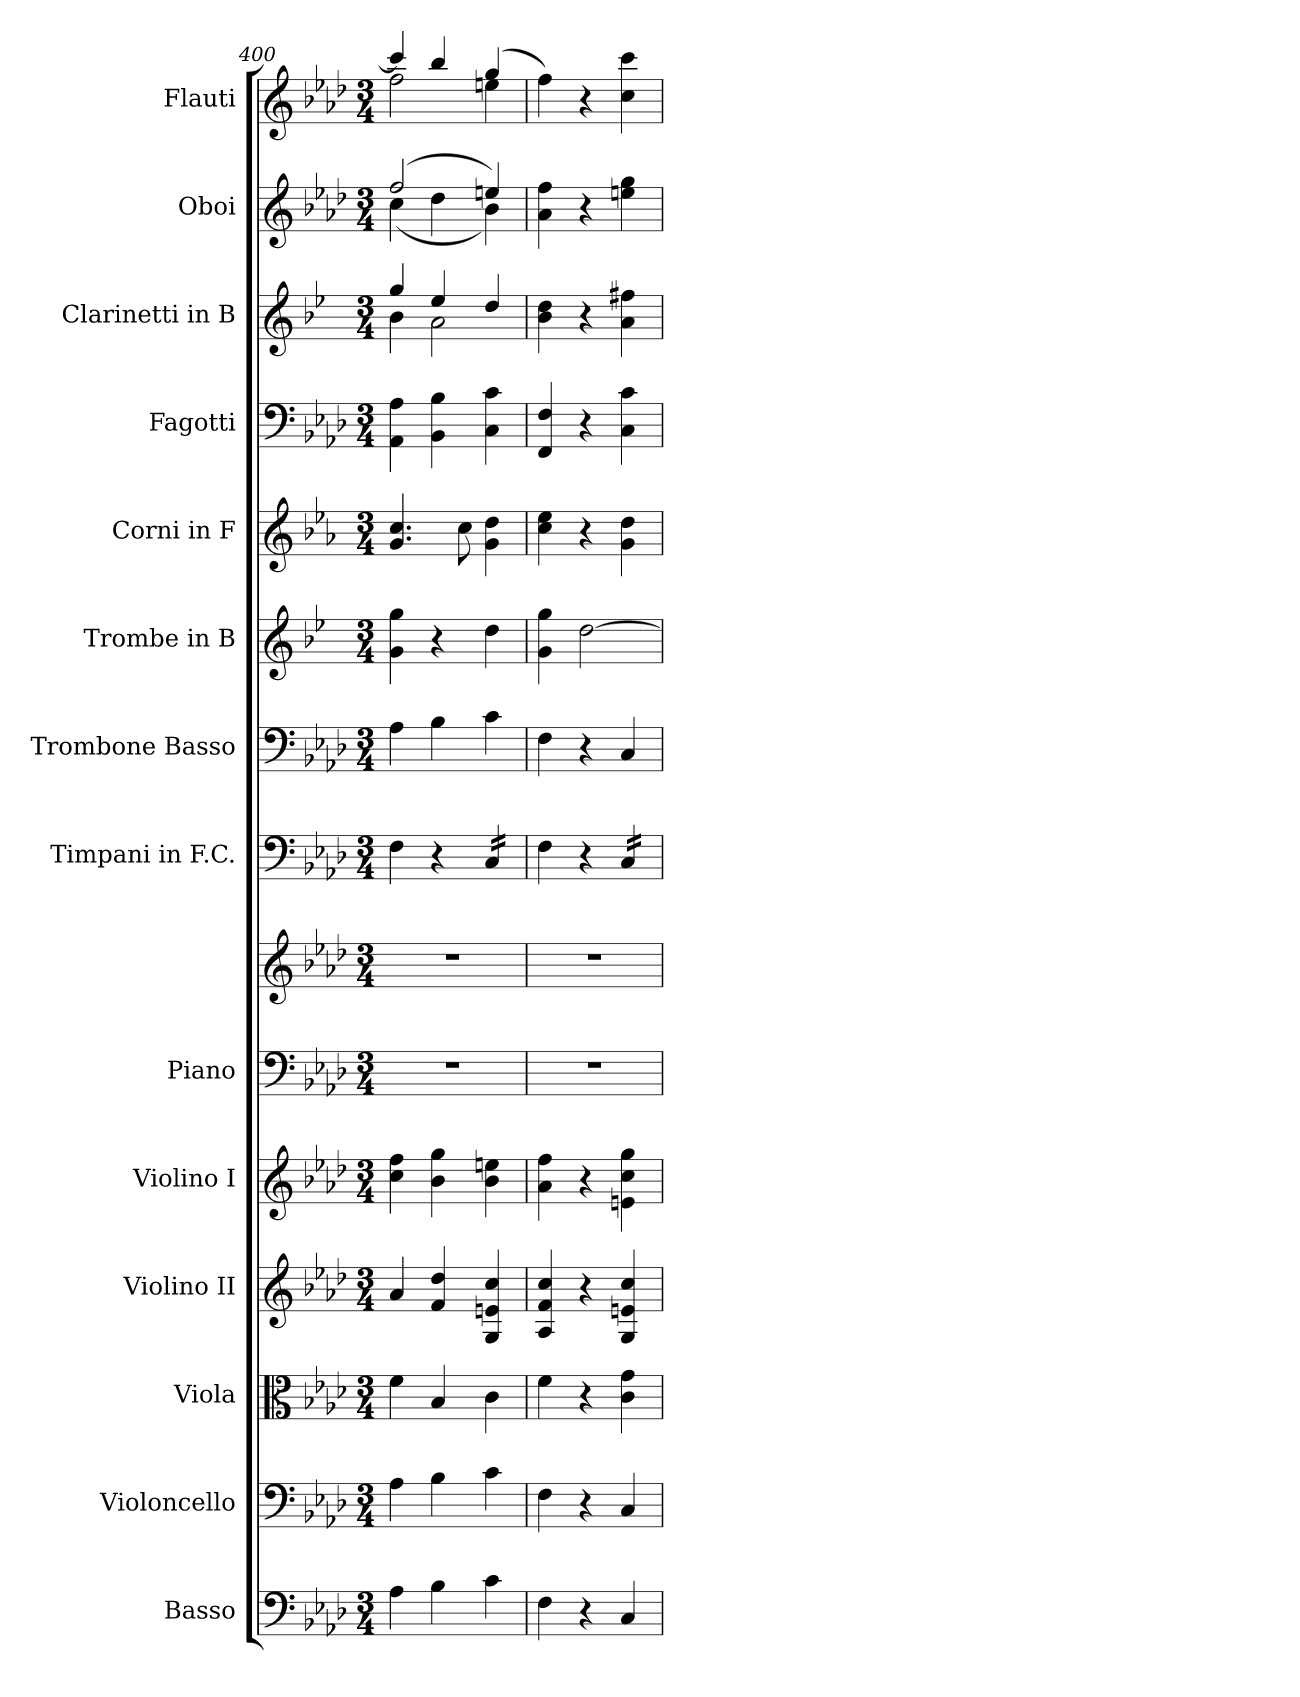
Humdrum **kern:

**kern	**kern	**kern	**kern	**kern	**kern	**kern	**kern	**kern	**kern	**kern	**kern	**kern	**kern	**kern
*part14	*part13	*part12	*part11	*part10	*part9	*part9	*part8	*part7	*part6	*part5	*part4	*part3	*part2	*part1
*staff15	*staff14	*staff13	*staff12	*staff11	*staff10	*staff9	*staff8	*staff7	*staff6	*staff5	*staff4	*staff3	*staff2	*staff1
*I"Basso	*I"Violoncello	*I"Viola	*I"Violino II	*I"Violino I	*I"Piano	*	*I"Timpani in F.C.	*I"Trombone Basso	*I"Trombe in B	*I"Corni in F	*I"Fagotti	*I"Clarinetti in B	*I"Oboi	*I"Flauti
*	*	*	*	*	*I'Pno.	*	*I'Timp.	*	*	*	*	*	*I'Ob.	*I'Fl.
*clefF4	*clefF4	*clefC3	*clefG2	*clefG2	*clefF4	*clefG2	*clefF4	*clefF4	*clefG2	*clefG2	*clefF4	*clefG2	*clefG2	*clefG2
*ITrd7c12	*	*	*	*	*	*	*	*	*ITrd1c2	*ITrd4c7	*	*ITrd1c2	*	*
*k[b-e-a-d-]	*k[b-e-a-d-]	*k[b-e-a-d-]	*k[b-e-a-d-]	*k[b-e-a-d-]	*k[b-e-a-d-]	*k[b-e-a-d-]	*k[b-e-a-d-]	*k[b-e-a-d-]	*k[b-e-a-d-]	*k[b-e-a-d-]	*k[b-e-a-d-]	*k[b-e-a-d-]	*k[b-e-a-d-]	*k[b-e-a-d-]
*M3/4	*M3/4	*M3/4	*M3/4	*M3/4	*M3/4	*M3/4	*M3/4	*M3/4	*M3/4	*M3/4	*M3/4	*M3/4	*M3/4	*M3/4
=400	=400	=400	=400	=400	=400	=400	=400	=400	=400	=400	=400	=400	=400	=400
*	*	*	*	*	*	*	*	*	*	*	*	*^	*^	*^
4AA-\	4A-\	4f\	4a-/	4cc\ 4ff\	2.r	2.r	4F\	4A-\	4f\ 4ff\	4.c/ 4.f/	4AA-\ 4A-\	4ff/	4a-\	(>2ff/	(<4cc\	4ccc/]	2ff\
4BB-\	4B-\	4B-/	4f/ 4dd-/	4b-\ 4gg\	.	.	4r	4B-\	4r	.	4BB-\ 4B-\	4dd-/	2g\	.	4dd-\	4bb-/	.
.	.	.	.	.	.	.	.	.	.	8f\	.	.	.	.	.	.	.
*	*	*	*	*	*	*	*tremolo	*	*	*	*	*	*	*	*	*	*
4C\	4c\	4c\	4G/ 4en/ 4cc/	4b-\ 4een\	.	.	16C/LL	4c\	4cc\	4c\ 4g\	4C\ 4c\	4cc/	.	4een/)	4b-\)	(>4gg/	4een\
.	.	.	.	.	.	.	16C/	.	.	.	.	.	.	.	.	.	.
.	.	.	.	.	.	.	16C/	.	.	.	.	.	.	.	.	.	.
.	.	.	.	.	.	.	16C/JJ	.	.	.	.	.	.	.	.	.	.
*	*	*	*	*	*	*	*Xtremolo	*	*	*	*	*	*	*	*	*	*
*	*	*	*	*	*	*	*	*	*	*	*	*v	*v	*	*	*v	*v
*	*	*	*	*	*	*	*	*	*	*	*	*	*v	*v	*
=401	=401	=401	=401	=401	=401	=401	=401	=401	=401	=401	=401	=401	=401	=401
4FF\	4F\	4f\	4A-/ 4f/ 4cc/	4a-\ 4ff\	2.r	2.r	4F\	4F\	4f\ 4ff\	4f\ 4a-\	4FF/ 4F/	4a-\ 4cc\	4a-\ 4ff\	4ff\)
4r	4r	4r	4r	4r	.	.	4r	4r	[2cc\	4r	4r	4r	4r	4r
*	*	*	*	*	*	*	*tremolo	*	*	*	*	*	*	*
4CC/	4C/	4c\ 4g\	4G/ 4en/ 4cc/	4en\ 4cc\ 4gg\	.	.	16C/LL	4C/	.	4c\ 4g\	4C\ 4c\	4g\ 4een\	4een\ 4gg\	4cc\ 4ccc\
.	.	.	.	.	.	.	16C/	.	.	.	.	.	.	.
.	.	.	.	.	.	.	16C/	.	.	.	.	.	.	.
.	.	.	.	.	.	.	16C/JJ	.	.	.	.	.	.	.
*	*	*	*	*	*	*	*Xtremolo	*	*	*	*	*	*	*
=	=	=	=	=	=	=	=	=	=	=	=	=	=	=
*-	*-	*-	*-	*-	*-	*-	*-	*-	*-	*-	*-	*-	*-	*-
